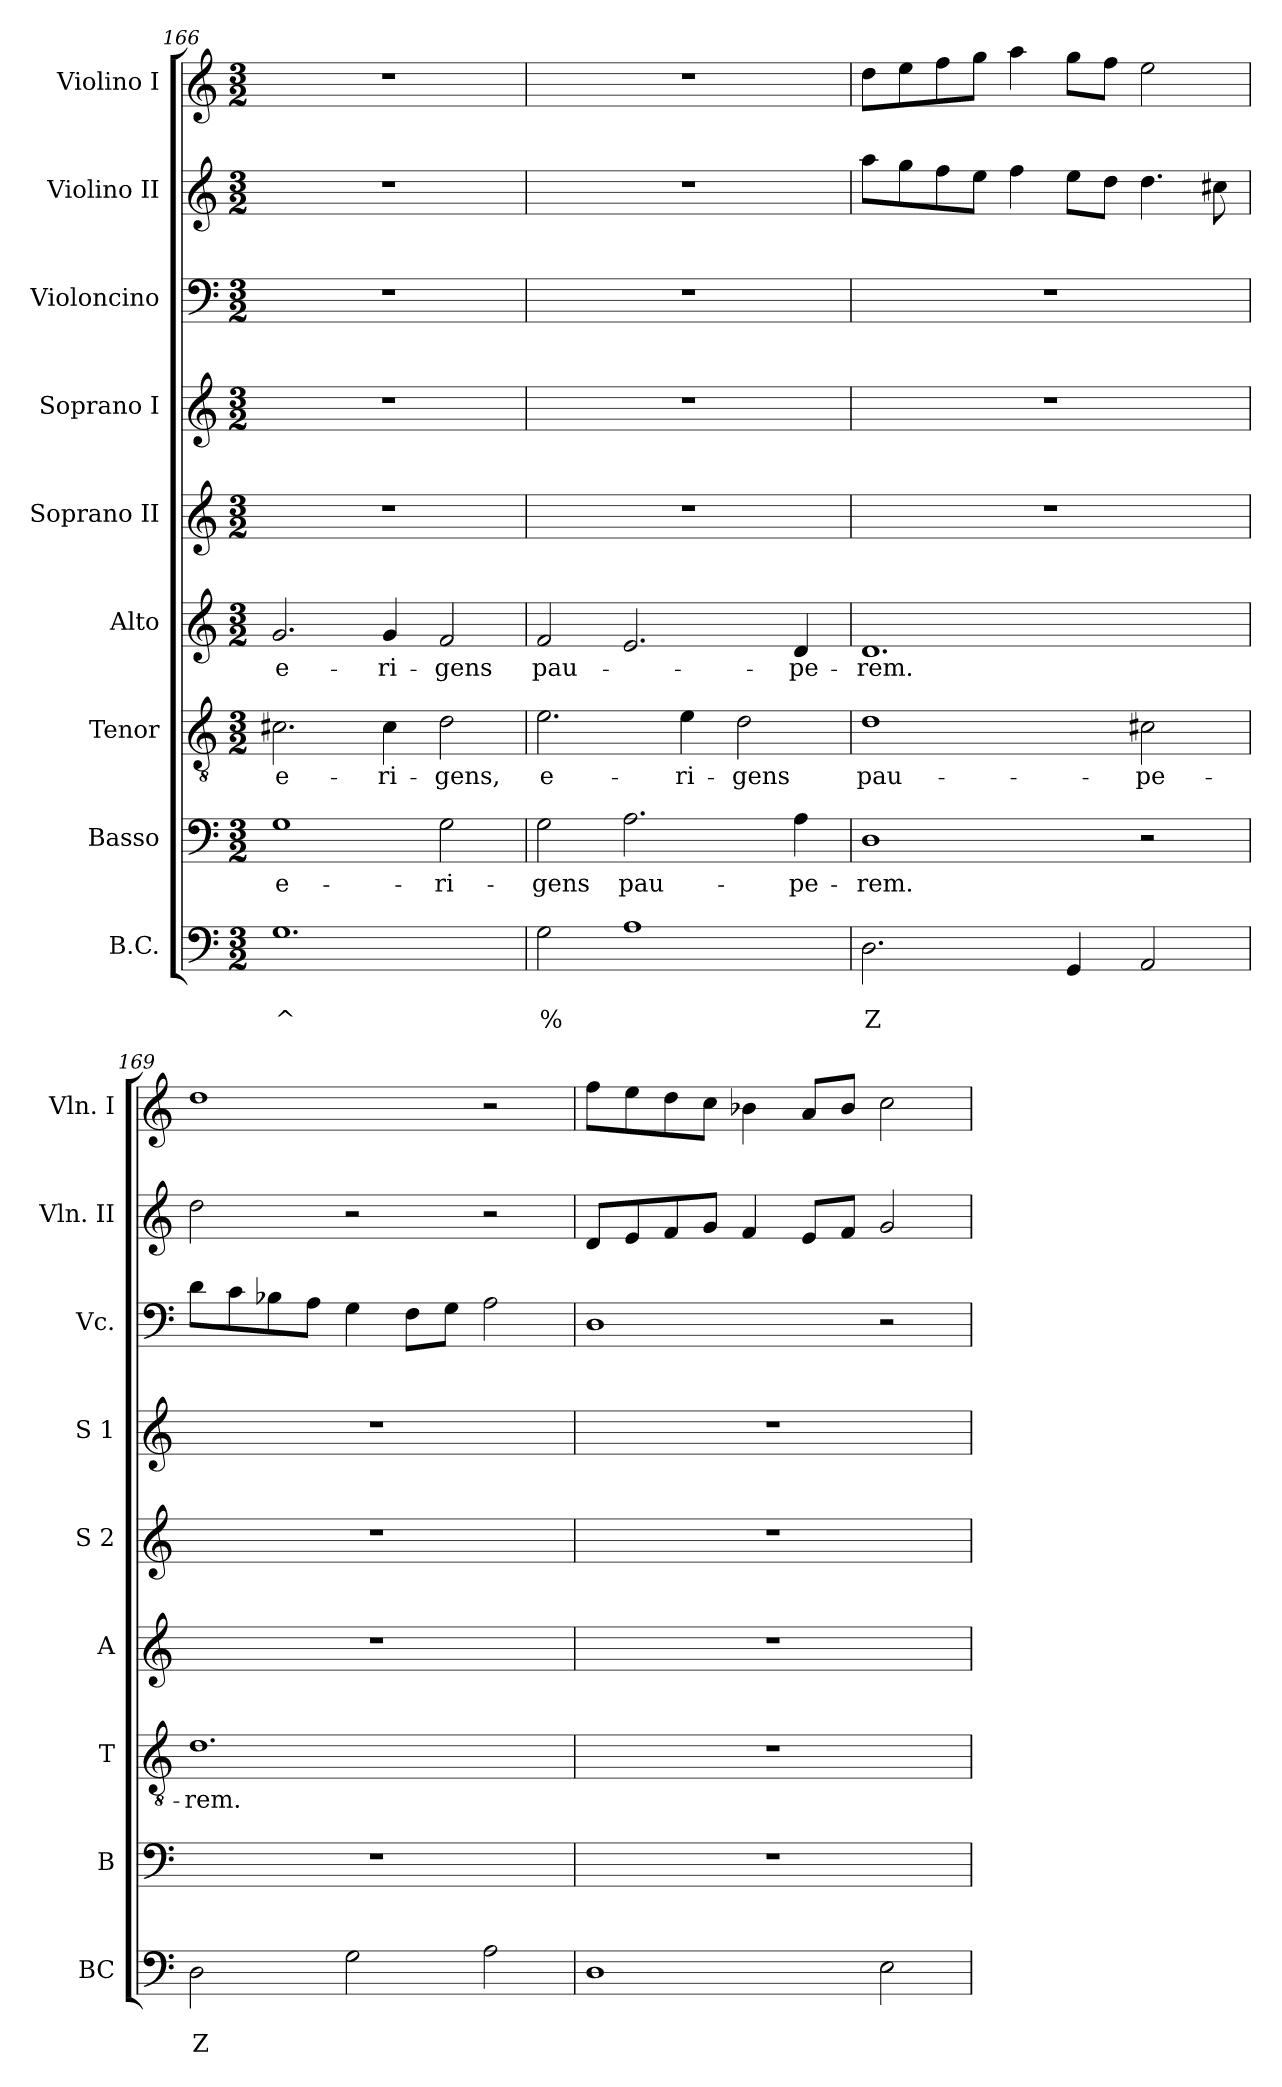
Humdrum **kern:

**kern	**text	**text	**kern	**text	**kern	**text	**kern	**text	**kern	**kern	**kern	**kern	**kern
*part9	*part9	*part9	*part8	*part8	*part7	*part7	*part6	*part6	*part5	*part4	*part3	*part2	*part1
*staff9	*staff9	*staff9	*staff8	*staff8	*staff7	*staff7	*staff6	*staff6	*staff5	*staff4	*staff3	*staff2	*staff1
*I"B.C.	*	*	*I"Basso	*	*I"Tenor	*	*I"Alto	*	*I"Soprano II	*I"Soprano I	*I"Violoncino	*I"Violino II	*I"Violino I
*I'BC	*	*	*I'B	*	*I'T	*	*I'A	*	*I'S 2	*I'S 1	*I'Vc.	*I'Vln. II	*I'Vln. I
!!LO:PB:g=z
*clefF4	*	*	*clefF4	*	*clefGv2	*	*clefG2	*	*clefG2	*clefG2	*clefF4	*clefG2	*clefG2
*k[]	*	*	*k[]	*	*k[]	*	*k[]	*	*k[]	*k[]	*k[]	*k[]	*k[]
*C:	*	*	*C:	*	*C:	*	*C:	*	*C:	*C:	*C:	*C:	*C:
*M3/2	*	*	*M3/2	*	*M3/2	*	*M3/2	*	*M3/2	*M3/2	*M3/2	*M3/2	*M3/2
=166	=166	=166	=166	=166	=166	=166	=166	=166	=166	=166	=166	=166	=166
!	!	!LO:LY:b	!	!LO:LY:b	!	!LO:LY:b	!	!LO:LY:b	!	!	!	!	!
1.G	.	^	1G	e-	2.c#X\	e-	2.g/	e-	1.r	1.r	1.r	1.r	1.r
!	!	!	!	!	!	!LO:LY:b	!	!LO:LY:b	!	!	!	!	!
.	.	.	.	.	4c#\	-ri-	4g/	-ri-	.	.	.	.	.
!	!	!	!	!LO:LY:b	!	!LO:LY:b	!	!LO:LY:b	!	!	!	!	!
.	.	.	2G\	-ri-	2d\	-gens,	2f/	-gens	.	.	.	.	.
=167	=167	=167	=167	=167	=167	=167	=167	=167	=167	=167	=167	=167	=167
!	!	!LO:LY:b	!	!LO:LY:b	!	!LO:LY:b	!	!LO:LY:b	!	!	!	!	!
2G\	.	%	2G\	-gens	2.e\	e-	2f/	pau-	1.r	1.r	1.r	1.r	1.r
!	!	!	!	!LO:LY:b	!	!	!	!	!	!	!	!	!
1A	.	.	2.A\	pau-	.	.	2.e/	.	.	.	.	.	.
!	!	!	!	!	!	!LO:LY:b	!	!	!	!	!	!	!
.	.	.	.	.	4e\	-ri-	.	.	.	.	.	.	.
!	!	!	!	!	!	!LO:LY:b	!	!	!	!	!	!	!
.	.	.	.	.	2d\	-gens	.	.	.	.	.	.	.
!	!	!	!	!LO:LY:b	!	!	!	!LO:LY:b	!	!	!	!	!
.	.	.	4A\	-pe-	.	.	4d/	-pe-	.	.	.	.	.
=168	=168	=168	=168	=168	=168	=168	=168	=168	=168	=168	=168	=168	=168
!	!	!LO:LY:b	!	!LO:LY:b	!	!LO:LY:b	!	!LO:LY:b	!	!	!	!	!
2.D\	.	Z	1D	-rem.	1d	pau-	1.d	-rem.	1.r	1.r	1.r	8aa\L	8dd\L
.	.	.	.	.	.	.	.	.	.	.	.	8gg\	8ee\
.	.	.	.	.	.	.	.	.	.	.	.	8ff\	8ff\
.	.	.	.	.	.	.	.	.	.	.	.	8ee\J	8gg\J
.	.	.	.	.	.	.	.	.	.	.	.	4ff\	4aa\
4GG/	.	.	.	.	.	.	.	.	.	.	.	8ee\L	8gg\L
.	.	.	.	.	.	.	.	.	.	.	.	8dd\J	8ff\J
!	!	!	!	!	!	!LO:LY:b	!	!	!	!	!	!	!
2AA/	.	.	2r	.	2c#X\	-pe-	.	.	.	.	.	4.dd\	2ee\
.	.	.	.	.	.	.	.	.	.	.	.	8cc#X\	.
=169	=169	=169	=169	=169	=169	=169	=169	=169	=169	=169	=169	=169	=169
!	!	!LO:LY:b	!	!	!	!LO:LY:b	!	!	!	!	!	!	!
2D\	.	Z	1.r	.	1.d	-rem.	1.r	.	1.r	1.r	8d\L	2dd\	1dd
.	.	.	.	.	.	.	.	.	.	.	8c\	.	.
.	.	.	.	.	.	.	.	.	.	.	8B-X\	.	.
.	.	.	.	.	.	.	.	.	.	.	8A\J	.	.
2G\	.	.	.	.	.	.	.	.	.	.	4G\	2r	.
.	.	.	.	.	.	.	.	.	.	.	8F\L	.	.
.	.	.	.	.	.	.	.	.	.	.	8G\J	.	.
2A\	.	.	.	.	.	.	.	.	.	.	2A\	2r	2r
=170	=170	=170	=170	=170	=170	=170	=170	=170	=170	=170	=170	=170	=170
*^	*	*	*	*	*	*	*	*	*	*	*	*	*
1D	2ryy	.	.	1.r	.	1.r	.	1.r	.	1.r	1.r	1D	8d/L	8ff\L
.	.	.	.	.	.	.	.	.	.	.	.	.	8e/	8ee\
.	.	.	.	.	.	.	.	.	.	.	.	.	8f/	8dd\
.	.	.	.	.	.	.	.	.	.	.	.	.	8g/J	8cc\J
.	2ryy	.	.	.	.	.	.	.	.	.	.	.	4f/	4b-X\
.	.	.	.	.	.	.	.	.	.	.	.	.	8e/L	8a/L
.	.	.	.	.	.	.	.	.	.	.	.	.	8f/J	8b-/J
2E\	2ryy	.	.	.	.	.	.	.	.	.	.	2r	2g/	2cc\
*v	*v	*	*	*	*	*	*	*	*	*	*	*	*	*
=	=	=	=	=	=	=	=	=	=	=	=	=	=
*-	*-	*-	*-	*-	*-	*-	*-	*-	*-	*-	*-	*-	*-
